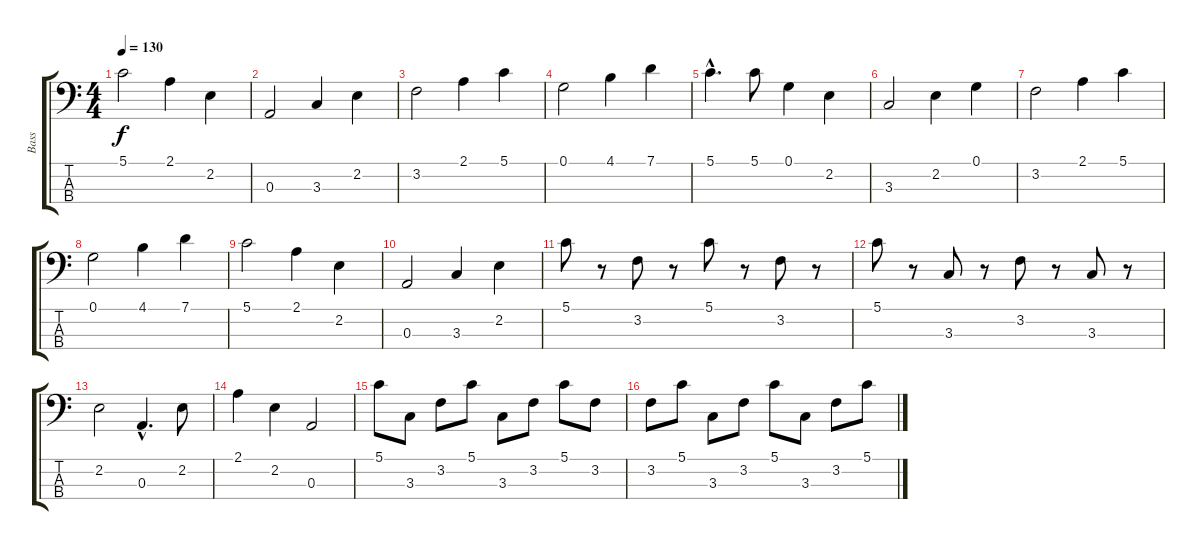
\track ("Bass" "Bass") {instrument electricbassfinger}
\staff {score tabs}
\tuning (G2 D2 A1 E1) {hide}
\ts (4 4)
\tempo 130
\clef f4
\ks c
5.1.2{dy f} 2.1.4 2.2.4 |
0.3.2 3.3.4 2.2.4 |
3.2.2 2.1.4 5.1.4 |
0.1.2 4.1.4 7.1.4 |
5.1{hac}.4{d} 5.1.8 0.1.4 2.2.4 |
3.3.2 2.2.4 0.1.4 |
3.2.2 2.1.4 5.1.4 |
0.1.2 4.1.4 7.1.4 |
5.1.2 2.1.4 2.2.4 |
0.3.2 3.3.4 2.2.4 |
5.1.8 r.8 3.2.8 r.8 5.1.8 r.8 3.2.8 r.8 |
5.1.8 r.8 3.3.8 r.8 3.2.8 r.8 3.3.8 r.8 |
2.2.2 0.3{hac}.4{d} 2.2.8 |
2.1.4 2.2.4 0.3.2 |
5.1.8 3.3.8 3.2.8 5.1.8 3.3.8 3.2.8 5.1.8 3.2.8 |
3.2.8 5.1.8 3.3.8 3.2.8 5.1.8 3.3.8 3.2.8 5.1.8
